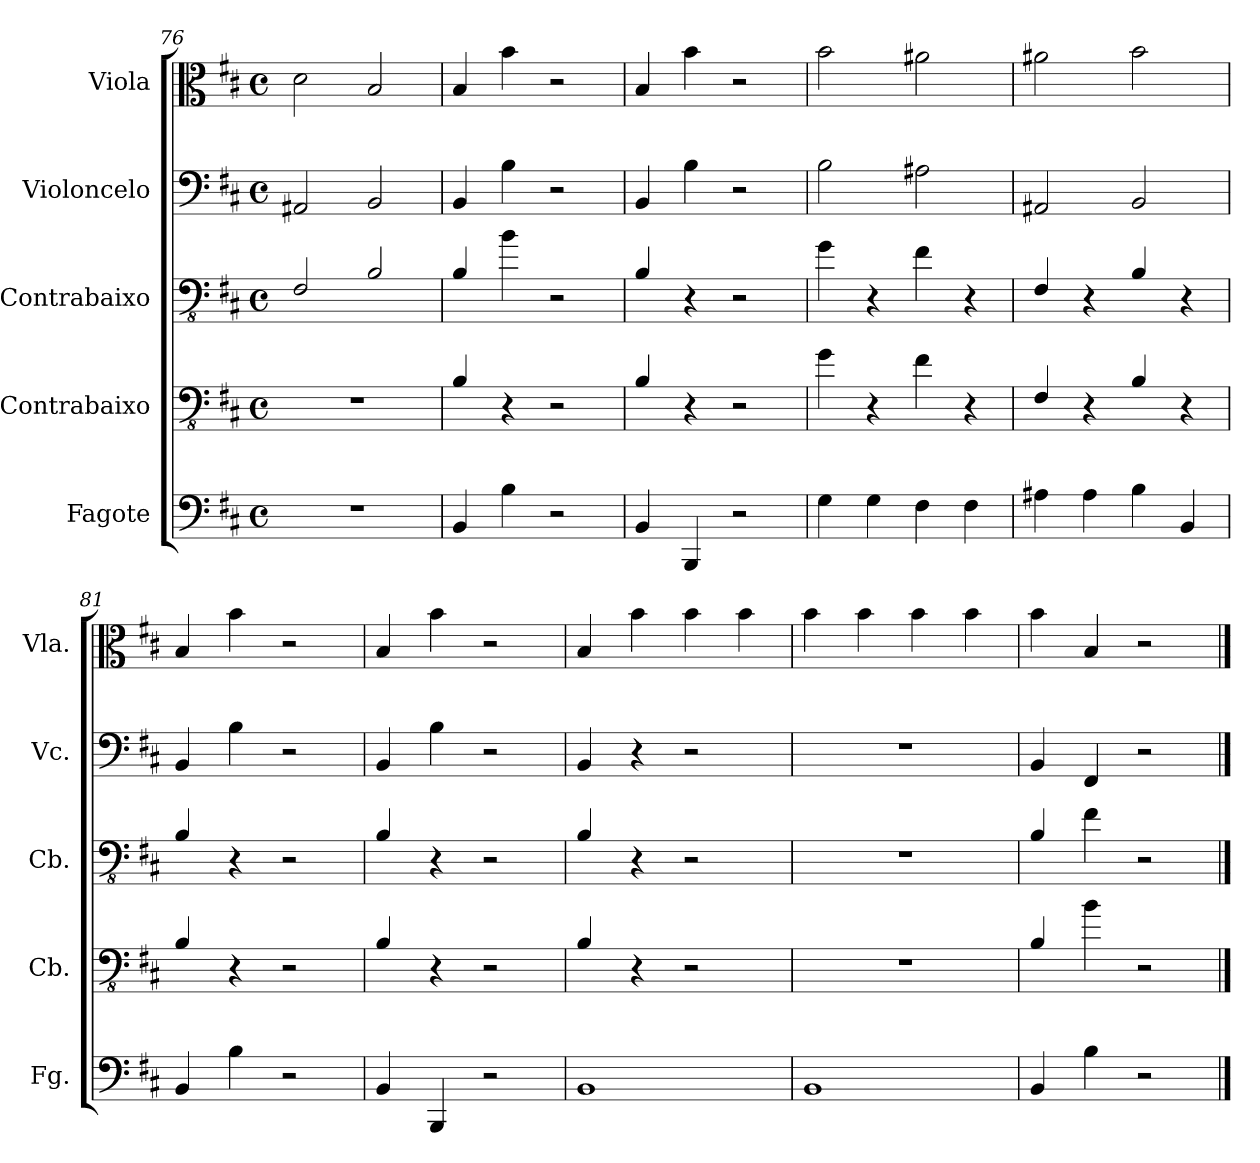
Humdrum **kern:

**kern	**kern	**kern	**kern	**kern
*part5	*part4	*part3	*part2	*part1
*staff5	*staff4	*staff3	*staff2	*staff1
*I"Fagote	*I"Contrabaixo	*I"Contrabaixo	*I"Violoncelo	*I"Viola
*I'Fg.	*I'Cb.	*I'Cb.	*I'Vc.	*I'Vla.
*clefF4	*clefFv4	*clefFv4	*clefF4	*clefC3
*	*ITrd7c12	*ITrd7c12	*	*
*k[f#c#]	*k[f#c#]	*k[f#c#]	*k[f#c#]	*k[f#c#]
*M4/4	*M4/4	*M4/4	*M4/4	*M4/4
*met(c)	*met(c)	*met(c)	*met(c)	*met(c)
=76	=76	=76	=76	=76
1r	1r	2FFF#/	2AA#X/	2d\
.	.	2BBB/	2BB/	2B/
=77	=77	=77	=77	=77
4BB/	4BBB/	4BBB/	4BB/	4B/
4B\	4r	4BB\	4B\	4b\
2r	2r	2r	2r	2r
!!LO:LB:g=z
=78	=78	=78	=78	=78
4BB/	4BBB/	4BBB/	4BB/	4B/
4BBB/	4r	4r	4B\	4b\
2r	2r	2r	2r	2r
=79	=79	=79	=79	=79
4G\	4GG\	4GG\	2B\	2b\
4G\	4r	4r	.	.
4F#\	4FF#\	4FF#\	2A#X\	2a#X\
4F#\	4r	4r	.	.
=80	=80	=80	=80	=80
4A#X\	4FFF#/	4FFF#/	2AA#X/	2a#X\
4A#\	4r	4r	.	.
4B\	4BBB/	4BBB/	2BB/	2b\
4BB/	4r	4r	.	.
=81	=81	=81	=81	=81
4BB/	4BBB/	4BBB/	4BB/	4B/
4B\	4r	4r	4B\	4b\
2r	2r	2r	2r	2r
=82	=82	=82	=82	=82
4BB/	4BBB/	4BBB/	4BB/	4B/
4BBB/	4r	4r	4B\	4b\
2r	2r	2r	2r	2r
=83	=83	=83	=83	=83
1BB	4BBB/	4BBB/	4BB/	4B/
.	4r	4r	4r	4b\
.	2r	2r	2r	4b\
.	.	.	.	4b\
=84	=84	=84	=84	=84
1BB	1r	1r	1r	4b\
.	.	.	.	4b\
.	.	.	.	4b\
.	.	.	.	4b\
=85	=85	=85	=85	=85
4BB/	4BBB/	4BBB/	4BB/	4b\
4B\	4BB\	4FF#\	4FF#/	4B/
2r	2r	2r	2r	2r
==	==	==	==	==
*-	*-	*-	*-	*-
